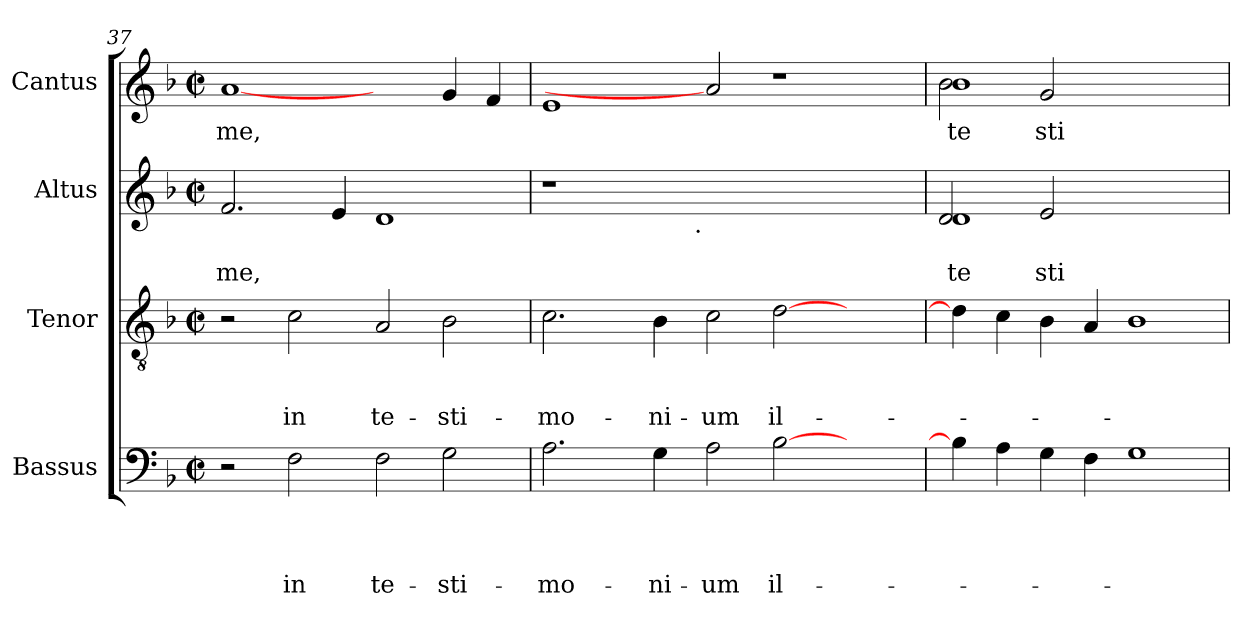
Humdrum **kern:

**kern	**text	**text	**text	**text	**kern	**text	**text	**text	**kern	**text	**text	**kern	**text
*part4	*part4	*part4	*part4	*part4	*part3	*part3	*part3	*part3	*part2	*part2	*part2	*part1	*part1
*staff4	*staff4	*staff4	*staff4	*staff4	*staff3	*staff3	*staff3	*staff3	*staff2	*staff2	*staff2	*staff1	*staff1
*I"Bassus	*	*	*	*	*I"Tenor	*	*	*	*I"Altus	*	*	*I"Cantus	*
*clefF4	*	*	*	*	*clefGv2	*	*	*	*clefG2	*	*	*clefG2	*
*k[b-]	*	*	*	*	*k[b-]	*	*	*	*k[b-]	*	*	*k[b-]	*
*F:	*	*	*	*	*F:	*	*	*	*F:	*	*	*F:	*
*M2/2	*	*	*	*	*M2/2	*	*	*	*M2/2	*	*	*M2/2	*
*met(c|)	*	*	*	*	*met(c|)	*	*	*	*met(c|)	*	*	*met(c|)	*
=37	=37	=37	=37	=37	=37	=37	=37	=37	=37	=37	=37	=37	=37
!	!	!	!	!	!	!	!	!	!	!	!LO:LY:b	!	!LO:LY:b
2r	.	.	.	.	2r	.	.	.	2.f/	.	me,	[1a	me,
!	!	!	!	!LO:LY:b	!	!	!	!LO:LY:b	!	!	!	!	!
2F\	.	.	.	in	2c\	.	.	in	.	.	.	.	.
.	.	.	.	.	.	.	.	.	4e/	.	.	.	.
!	!	!	!	!LO:LY:b	!	!	!	!LO:LY:b	!	!	!	!	!
2F\	.	.	.	te-	2A/	.	.	te-	1d	.	.	2ryy	.
!	!	!	!	!LO:LY:b	!	!	!	!LO:LY:b	!	!	!	!	!
2G\	.	.	.	-sti-	2B-\	.	.	-sti-	.	.	.	4g/	.
.	.	.	.	.	.	.	.	.	.	.	.	4f/	.
=38	=38	=38	=38	=38	=38	=38	=38	=38	=38	=38	=38	=38	=38
!	!	!	!	!LO:LY:b	!	!	!	!LO:LY:b	!	!	!	!	!
*	*	*	*	*	*	*	*	*	*^	*	*	*	*
2.A\	.	.	.	-mo-	2.c\	.	.	-mo-	1r	2ryy	.	.	1e	.
.	.	.	.	.	.	.	.	.	.	4...ryy	.	.	.	.
!	!	!	!	!LO:LY:b	!	!	!	!LO:LY:b	!	!	!	!	!	!
4G\	.	.	.	-ni-	4B-\	.	.	-ni-	.	.	.	.	.	.
!	!	!	!	!	!	!	!	!	!	!LO:TX:b:t=.	!	!	!	!
.	.	.	.	.	.	.	.	.	.	1ryy	.	.	.	.
!	!	!	!	!LO:LY:b:rj	!	!	!	!LO:LY:b:rj	!	!	!	!	!	!
2A\	.	.	.	-um	2c\	.	.	-um	1.ryy	.	.	.	2a]	.
!	!	!	!	!LO:LY:b	!	!	!	!LO:LY:b	!	!	!	!	!	!
[>2B-\	.	.	.	il-	[>2d\	.	.	il-	.	.	.	.	1r	.
.	.	.	.	.	.	.	.	.	.	2ryy	.	.	.	.
2ryy	.	.	.	.	2ryy	.	.	.	.	.	.	.	.	.
.	.	.	.	.	.	.	.	.	.	32ryy	.	.	.	.
=39	=39	=39	=39	=39	=39	=39	=39	=39	=39	=39	=39	=39	=39	=39
!	!	!	!	!	!	!	!	!	!	!	!	!LO:LY:b	!	!
!	!	!	!	!	!	!	!	!	!	!	!	!LO:LY:b	!	!LO:LY:b
*	*	*	*	*	*	*	*	*	*	*	*	*	*^	*
!	!	!	!	!	!	!	!	!	!	!	!	!	!	!	!LO:LY:b
4B-\]	.	.	.	.	4d\]	.	.	.	1d	2d/	.	te-	1b-	2b-\	te-
4A\	.	.	.	.	4c\	.	.	.	.	.	.	.	.	.	.
!	!	!	!	!	!	!	!	!	!	!	!	!LO:LY:b	!	!	!LO:LY:b
4G\	.	.	.	.	4B-\	.	.	.	.	2e/	.	-sti-	.	2g/	-sti-
4F\	.	.	.	.	4A/	.	.	.	.	.	.	.	.	.	.
1G	.	.	.	.	1B-	.	.	.	1ryy	1ryy	.	.	1ryy	1ryy	.
*	*	*	*	*	*	*	*	*	*v	*v	*	*	*	*	*
*	*	*	*	*	*	*	*	*	*	*	*	*v	*v	*
=	=	=	=	=	=	=	=	=	=	=	=	=	=
*-	*-	*-	*-	*-	*-	*-	*-	*-	*-	*-	*-	*-	*-
